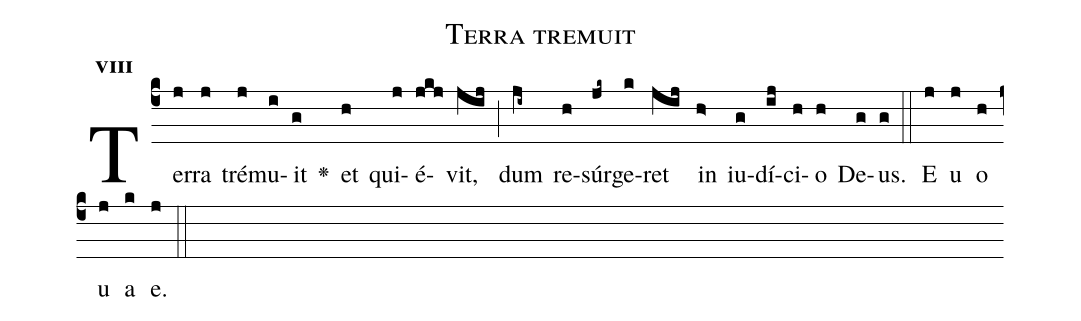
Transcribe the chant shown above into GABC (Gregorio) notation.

name:Terra tremuit;
office-part:Antiphona;
mode:8;
%%
initial-style: 1;
name: Terra tremuit;
book: Antiphonae & Responsoria/Tomus III, p. 36;
occasion: Psalterium Hebdomada II Dominica;
office-part: Hora media Ant 3;
user-notes: ;
commentary: ;
annotation: 8c;
centering-scheme: english; mihi homo.fontsize: 12;
font: OFLSortsMillGoudy;
height: 11;
width: 4.5;
%%
(c4)Ter(j)ra(j) tré(j)mu(i)it(g) <v>\greheightstar</v>() et(h) qui(j)é(jkj)vit,(jij) (;) dum(ji~) re(h)súr(jk~)ge(k)ret(jij) in(h>) iu(g)dí(ij)ci(h)o(h) De(g)us.(g) (::)
E(j) u(j) o(h) u(j) a(k) e.(j) (::)
